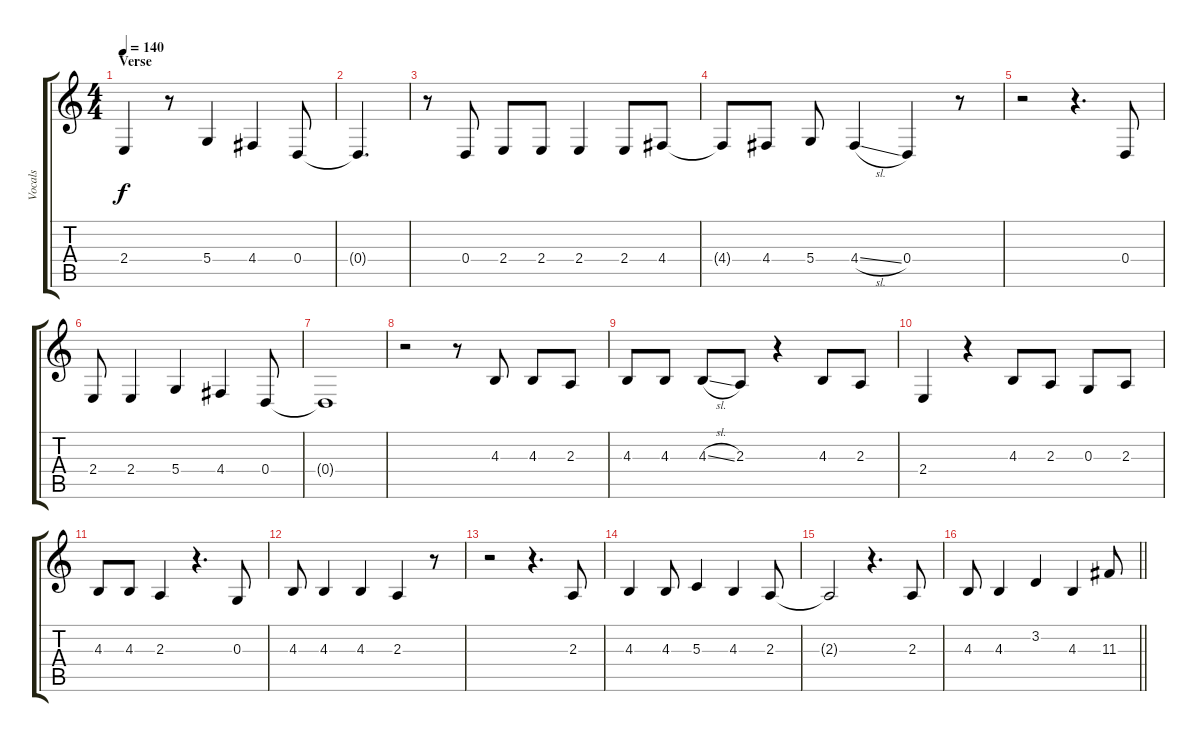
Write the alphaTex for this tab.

\track ("Vocals" "Vocals") {instrument lead1square}
\staff {score tabs}
\tuning (E4 B3 G3 D3 A2 E2) {hide}
\ts (4 4)
\section ("" "Verse")
\tempo 140
\clef g2
\ks c
2.4.4{dy f} r.8 5.4.4 4.4.4 0.4.8 |
0.4{t}.4{d} |
r.8 0.4.8 2.4.8 2.4.8 2.4.4 2.4.8 4.4.8 |
4.4{t}.8 4.4.8 5.4.8 4.4{sl}.4 0.4.4 r.8 |
r.2 r.4{d} 0.4.8 |
2.4.8 2.4.4 5.4.4 4.4.4 0.4.8 |
0.4{t}.1 |
r.2 r.8 4.3.8 4.3.8 2.3.8 |
4.3.8 4.3.8 4.3{sl}.8 2.3.8 r.4 4.3.8 2.3.8 |
2.4.4 r.4 4.3.8 2.3.8 0.3.8 2.3.8 |
4.3.8 4.3.8 2.3.4 r.4{d} 0.3.8 |
4.3.8 4.3.4 4.3.4 2.3.4 r.8 |
r.2 r.4{d} 2.3.8 |
4.3.4 4.3.8 5.3.4 4.3.4 2.3.8 |
2.3{t}.2 r.4{d} 2.3.8 |
\barLineRight lightlight
4.3.8 4.3.4 3.2.4 4.3.4 11.3.8
